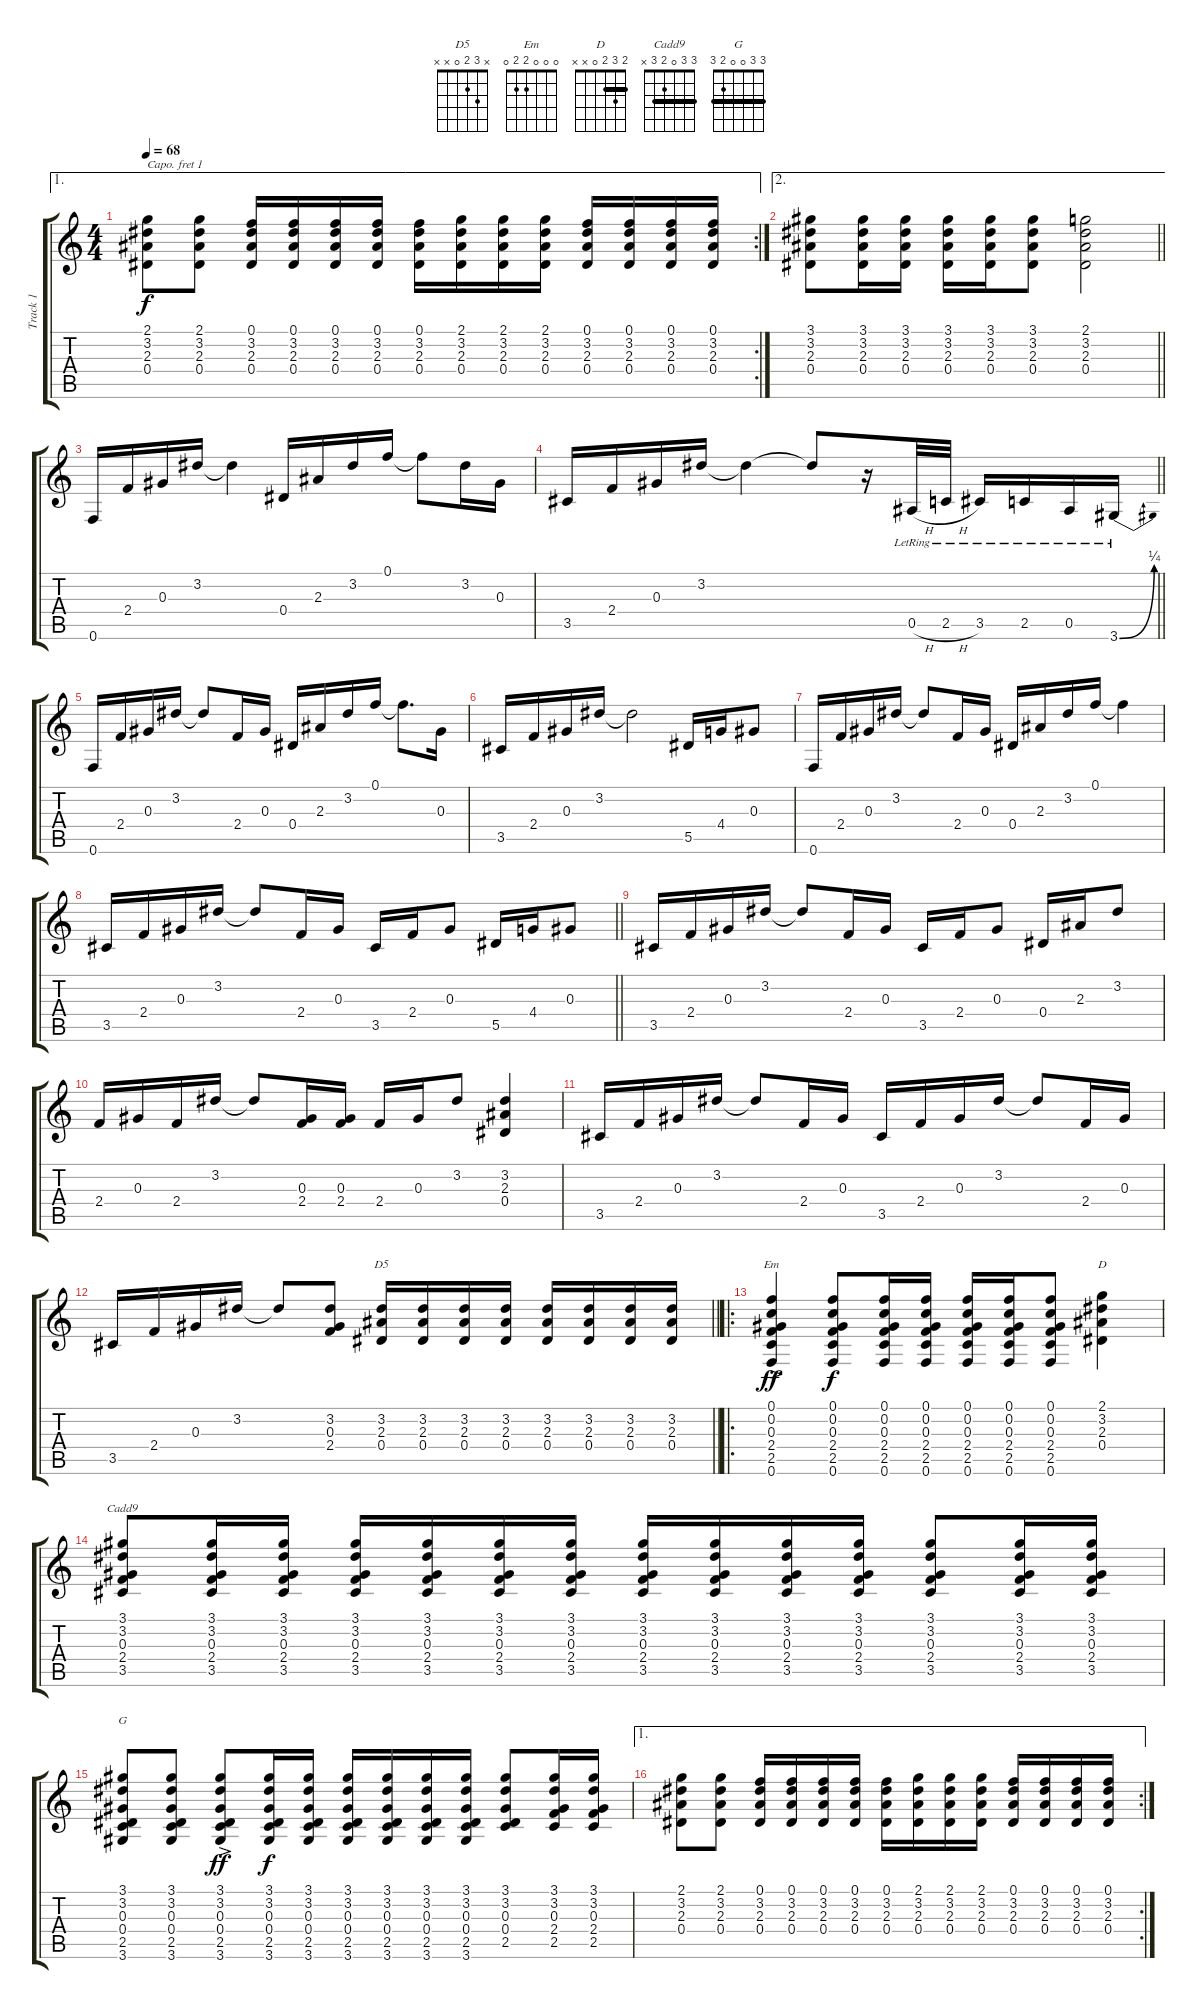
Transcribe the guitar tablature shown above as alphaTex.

\track ("Track 1" "Track 1") {instrument acousticguitarsteel}
\staff {score tabs}
\capo 1
\tuning (E4 B3 G3 D3 A2 E2) {hide}
\chord ("D5" x 3 2 0 x x)
\chord ("Em" 0 0 0 2 2 0)
\chord ("D" 2 3 2 0 x x) {barre 2}
\chord ("Cadd9" 3 3 0 2 3 x) {barre 3}
\chord ("G" 3 3 0 0 2 3) {barre 3}
\ae 1
\rc 2
\ts (4 4)
\tempo 68
\clef g2
\ks c
(2.1 3.2 2.3 0.4).8{dy f} (2.1 3.2 2.3 0.4).8 (0.1 3.2 2.3 0.4).16 (0.1 3.2 2.3 0.4).16 (0.1 3.2 2.3 0.4).16 (0.1 3.2 2.3 0.4).16 (0.1 3.2 2.3 0.4).16 (2.1 3.2 2.3 0.4).16 (2.1 3.2 2.3 0.4).16 (2.1 3.2 2.3 0.4).16 (0.1 3.2 2.3 0.4).16 (0.1 3.2 2.3 0.4).16 (0.1 3.2 2.3 0.4).16 (0.1 3.2 2.3 0.4).16 |
\ae 2
\barLineRight lightlight
(3.1 3.2 2.3 0.4).8 (3.1 3.2 2.3 0.4).16 (3.1 3.2 2.3 0.4).16 (3.1 3.2 2.3 0.4).16 (3.1 3.2 2.3 0.4).16 (3.1 3.2 2.3 0.4).8 (2.1 3.2 2.3 0.4).2 |
0.6.16 2.4.16 0.3.16 3.2.16 3.2{t}.4 0.4.16 2.3.16 3.2.16 0.1.16 0.1{t}.8 3.2.16 0.3.16 |
\barLineRight lightlight
3.5.16 2.4.16 0.3.16 3.2.16 3.2{t}.4 3.2{t}.8 r.16 0.5{h lr}.32 2.5{h lr}.32 3.5{lr}.16 2.5{lr}.16 0.5{lr}.16 3.6{be (bend 0 0 60 1) lr}.16 |
0.6.16 2.4.16 0.3.16 3.2.16 3.2{t}.8 2.4.16 0.3.16 0.4.16 2.3.16 3.2.16 0.1.16 0.1{t}.8{d} 0.3.16 |
3.5.16 2.4.16 0.3.16 3.2.16 3.2{t}.2 5.5.16 4.4.16 0.3.8 |
0.6.16 2.4.16 0.3.16 3.2.16 3.2{t}.8 2.4.16 0.3.16 0.4.16 2.3.16 3.2.16 0.1.16 0.1{t}.4 |
\barLineRight lightlight
3.5.16 2.4.16 0.3.16 3.2.16 3.2{t}.8 2.4.16 0.3.16 3.5.16 2.4.16 0.3.8 5.5.16 4.4.16 0.3.8 |
3.5.16 2.4.16 0.3.16 3.2.16 3.2{t}.8 2.4.16 0.3.16 3.5.16 2.4.16 0.3.8 0.4.16 2.3.16 3.2.8 |
2.4.16 0.3.16 2.4.16 3.2.16 3.2{t}.8 (0.3 2.4).16 (0.3 2.4).16 2.4.16 0.3.16 3.2.8 (3.2 2.3 0.4).4 |
3.5.16 2.4.16 0.3.16 3.2.16 3.2{t}.8 2.4.16 0.3.16 3.5.16 2.4.16 0.3.16 3.2.16 3.2{t}.8 2.4.16 0.3.16 |
\barLineRight lightlight
3.5.16 2.4.16 0.3.16 3.2.16 3.2{t}.8 (3.2 0.3 2.4).8 (3.2 2.3 0.4).16{ch "D5"} (3.2 2.3 0.4).16 (3.2 2.3 0.4).16 (3.2 2.3 0.4).16 (3.2 2.3 0.4).16 (3.2 2.3 0.4).16 (3.2 2.3 0.4).16 (3.2 2.3 0.4).16 |
\ro
(0.1{ac} 0.2 0.3 2.4 2.5 0.6).4{ch "Em" dy ff} (0.1 0.2 0.3 2.4 2.5 0.6).8{dy f} (0.1 0.2 0.3 2.4 2.5 0.6).16 (0.1 0.2 0.3 2.4 2.5 0.6).16 (0.1 0.2 0.3 2.4 2.5 0.6).16 (0.1 0.2 0.3 2.4 2.5 0.6).16 (0.1 0.2 0.3 2.4 2.5 0.6).8 (2.1 3.2 2.3 0.4).4{ch "D"} |
(3.1 3.2 0.3 2.4 3.5).8{ch "Cadd9"} (3.1 3.2 0.3 2.4 3.5).16 (3.1 3.2 0.3 2.4 3.5).16 (3.1 3.2 0.3 2.4 3.5).16 (3.1 3.2 0.3 2.4 3.5).16 (3.1 3.2 0.3 2.4 3.5).16 (3.1 3.2 0.3 2.4 3.5).16 (3.1 3.2 0.3 2.4 3.5).16 (3.1 3.2 0.3 2.4 3.5).16 (3.1 3.2 0.3 2.4 3.5).16 (3.1 3.2 0.3 2.4 3.5).16 (3.1 3.2 0.3 2.4 3.5).8 (3.1 3.2 0.3 2.4 3.5).16 (3.1 3.2 0.3 2.4 3.5).16 |
(3.1 3.2 0.3 0.4 2.5 3.6).8{ch "G"} (3.1 3.2 0.3 0.4 2.5 3.6).8 (3.1 3.2 0.3 0.4 2.5 3.6{ac}).8{dy ff} (3.1 3.2 0.3 0.4 2.5 3.6).16{dy f} (3.1 3.2 0.3 0.4 2.5 3.6).16 (3.1 3.2 0.3 0.4 2.5 3.6).16 (3.1 3.2 0.3 0.4 2.5 3.6).16 (3.1 3.2 0.3 0.4 2.5 3.6).16 (3.1 3.2 0.3 0.4 2.5 3.6).16 (3.1 3.2 0.3 0.4 2.5).8 (3.1 3.2 0.3 2.4 2.5).16 (3.1 3.2 0.3 2.4 2.5).16 |
\ae 1
\rc 2
(2.1 3.2 2.3 0.4).8 (2.1 3.2 2.3 0.4).8 (0.1 3.2 2.3 0.4).16 (0.1 3.2 2.3 0.4).16 (0.1 3.2 2.3 0.4).16 (0.1 3.2 2.3 0.4).16 (0.1 3.2 2.3 0.4).16 (2.1 3.2 2.3 0.4).16 (2.1 3.2 2.3 0.4).16 (2.1 3.2 2.3 0.4).16 (0.1 3.2 2.3 0.4).16 (0.1 3.2 2.3 0.4).16 (0.1 3.2 2.3 0.4).16 (0.1 3.2 2.3 0.4).16
